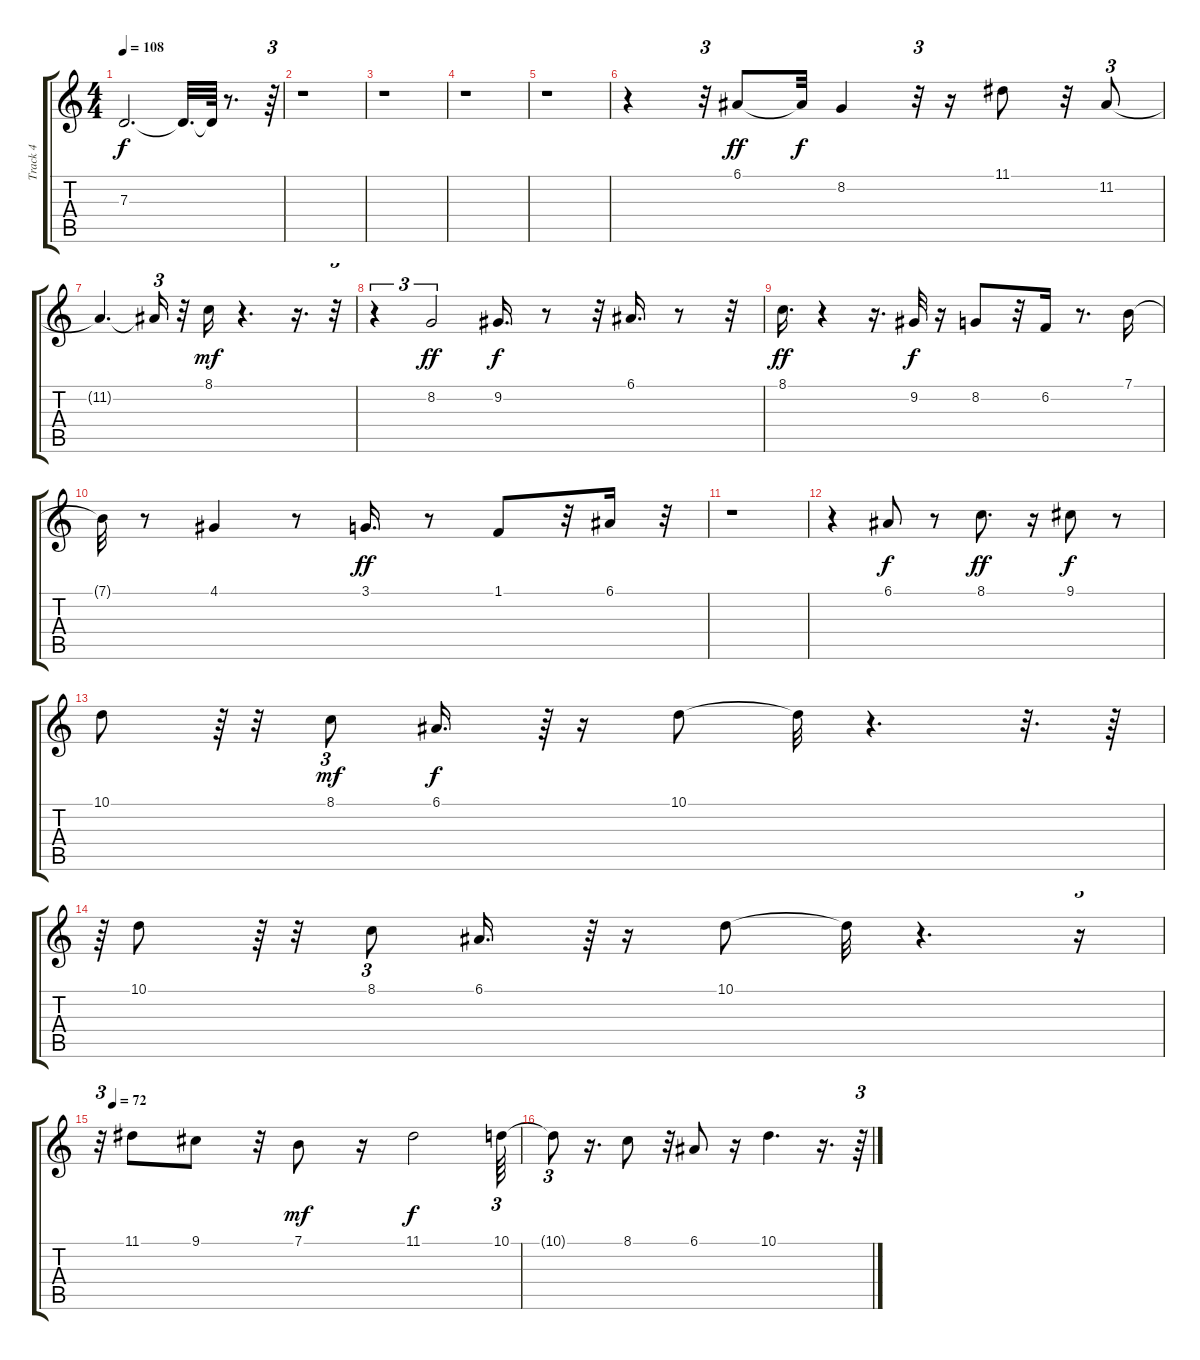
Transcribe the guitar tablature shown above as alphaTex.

\track ("Track 4" "Track 4") {instrument brasssection}
\staff {score tabs}
\tuning (E4 B3 G3 D3 A2 E2) {hide}
\ts (4 4)
\tempo 108
\clef g2
\ks c
7.3{t}.2{d dy f} 7.3{t}.32{d} 7.3{t}.64 r.8{d} r.64{tu (3 2)} |
r.1 |
r.1 |
r.1 |
r.1 |
r.4 r.32{tu (3 2)} 6.1.8{dy ff} 6.1{t}.32{dy f} 8.2.4 r.32{tu (3 2)} r.16 11.1.8 r.32 11.2.8{tu (3 2)} |
11.2{t}.4{d} 11.2{t}.16{tu (3 2)} r.32 8.1.16{dy mf} r.4{d} r.16{d} r.32{tu (3 2)} |
r.4{tu (3 2)} 8.2.2{tu (3 2) dy ff} 9.2.16{d dy f} r.8 r.32 6.1.16{d} r.8 r.32 |
8.1.16{d dy ff} r.4 r.16{d} 9.2.32{dy f} r.16 8.2.8 r.32 6.2.16 r.8{d} 7.1.16 |
7.1{t}.32 r.8 4.1.4 r.8 3.1.16{d dy ff} r.8 1.1.8 r.32 6.1.16 r.32 |
r.1 |
r.4 6.1.8{dy f} r.8 8.1.8{d dy ff} r.16 9.1.8{dy f} r.8 |
10.1.8 r.64{tu (3 2)} r.32 8.1.8{tu (3 2) dy mf} 6.1.16{d dy f} r.64{tu (3 2)} r.16 10.1.8 10.1{t}.32 r.4{d} r.32{d} r.64 |
r.64{tu (3 2)} 10.1.8 r.64{tu (3 2)} r.32 8.1.8{tu (3 2)} 6.1.16{d} r.64{tu (3 2)} r.16 10.1.8 10.1{t}.32 r.4{d} r.16{tu (3 2)} |
\tempo (72 0.03125)
r.32{tu (3 2)} 11.1.8 9.1.8 r.32 7.1.8{dy mf} r.16 11.1.2{dy f} 10.1.64{tu (3 2)} |
10.1{t}.8{tu (3 2)} r.16{d} 8.1.8 r.32 6.1.8 r.16 10.1.4{d} r.16{d} r.64{tu (3 2)}
